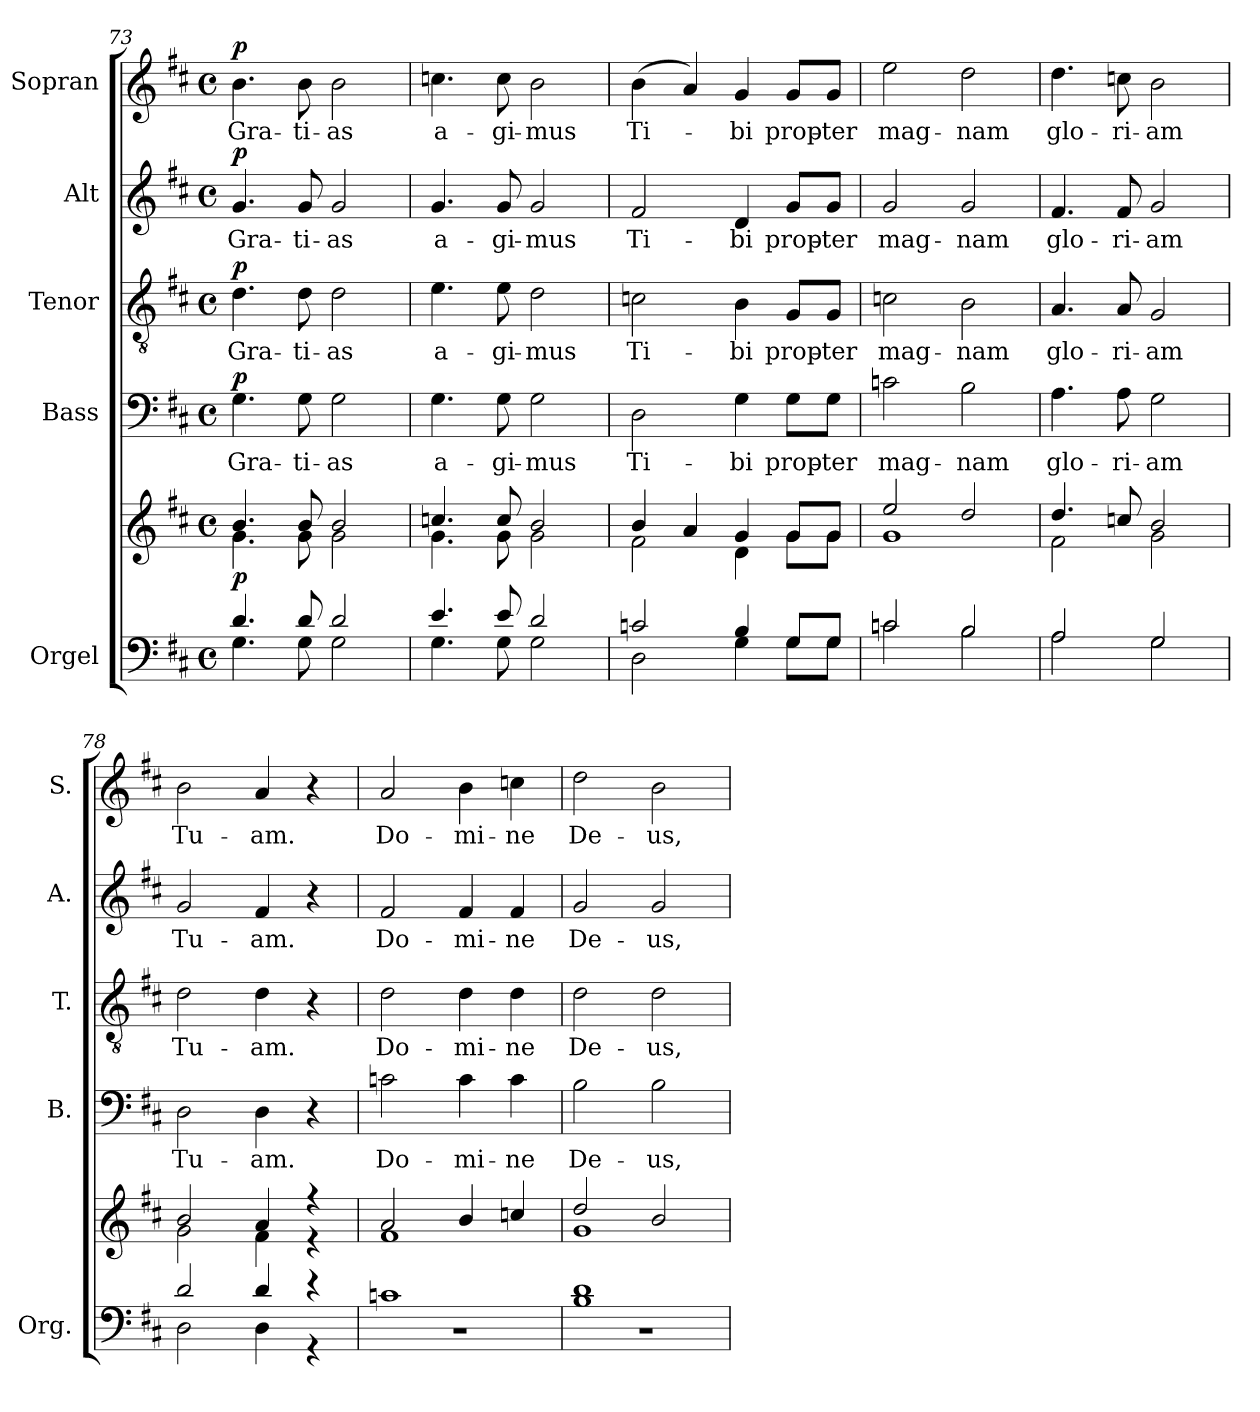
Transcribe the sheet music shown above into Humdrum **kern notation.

**kern	**kern	**dynam	**kern	**text	**dynam	**kern	**text	**dynam	**kern	**text	**dynam	**kern	**text	**dynam
*part5	*part5	*part5	*part4	*part4	*part4	*part3	*part3	*part3	*part2	*part2	*part2	*part1	*part1	*part1
*staff6	*staff5	*staff5/6	*staff4	*staff4	*staff4	*staff3	*staff3	*staff3	*staff2	*staff2	*staff2	*staff1	*staff1	*staff1
*I"Orgel	*	*	*I"Bass	*	*	*I"Tenor	*	*	*I"Alt	*	*	*I"Sopran	*	*
*I'Org.	*	*	*I'B.	*	*	*I'T.	*	*	*I'A.	*	*	*I'S.	*	*
*clefF4	*clefG2	*	*clefF4	*	*	*clefGv2	*	*	*clefG2	*	*	*clefG2	*	*
*k[f#c#]	*k[f#c#]	*	*k[f#c#]	*	*	*k[f#c#]	*	*	*k[f#c#]	*	*	*k[f#c#]	*	*
*D:	*D:	*	*D:	*	*	*D:	*	*	*D:	*	*	*D:	*	*
*M4/4	*M4/4	*	*M4/4	*	*	*M4/4	*	*	*M4/4	*	*	*M4/4	*	*
*met(c)	*met(c)	*	*met(c)	*	*	*met(c)	*	*	*met(c)	*	*	*met(c)	*	*
=73	=73	=73	=73	=73	=73	=73	=73	=73	=73	=73	=73	=73	=73	=73
*^	*^	*	*	*	*	*	*	*	*	*	*	*	*	*
!	!	!	!	!LO:DY:b	!	!LO:LY:b	!LO:DY:a	!	!LO:LY:b	!LO:DY:a	!	!LO:LY:b	!LO:DY:a	!	!LO:LY:b	!LO:DY:a
4.d/	4.G\	4.b/	4.g\	p	4.G\	Gra-	p	4.d\	Gra-	p	4.g/	Gra-	p	4.b\	Gra-	p
!	!	!	!	!	!	!LO:LY:b	!	!	!LO:LY:b	!	!	!LO:LY:b	!	!	!LO:LY:b	!
8d/	8G\	8b/	8g\	.	8G\	-ti-	.	8d\	-ti-	.	8g/	-ti-	.	8b\	-ti-	.
!	!	!	!	!	!	!LO:LY:b	!	!	!LO:LY:b	!	!	!LO:LY:b	!	!	!LO:LY:b	!
2d/	2G\	2b/	2g\	.	2G\	-as	.	2d\	-as	.	2g/	-as	.	2b\	-as	.
=74	=74	=74	=74	=74	=74	=74	=74	=74	=74	=74	=74	=74	=74	=74	=74	=74
!	!	!	!	!	!	!LO:LY:b	!	!	!LO:LY:b	!	!	!LO:LY:b	!	!	!LO:LY:b	!
4.e/	4.G\	4.ccn/	4.g\	.	4.G\	a-	.	4.e\	a-	.	4.g/	a-	.	4.ccn\	a-	.
!	!	!	!	!	!	!LO:LY:b	!	!	!LO:LY:b	!	!	!LO:LY:b	!	!	!LO:LY:b	!
8e/	8G\	8cc/	8g\	.	8G\	-gi-	.	8e\	-gi-	.	8g/	-gi-	.	8cc\	-gi-	.
!	!	!	!	!	!	!LO:LY:b	!	!	!LO:LY:b	!	!	!LO:LY:b	!	!	!LO:LY:b	!
2d/	2G\	2b/	2g\	.	2G\	-mus	.	2d\	-mus	.	2g/	-mus	.	2b\	-mus	.
=75	=75	=75	=75	=75	=75	=75	=75	=75	=75	=75	=75	=75	=75	=75	=75	=75
!	!	!	!	!	!	!LO:LY:b	!	!	!LO:LY:b	!	!	!LO:LY:b	!	!	!LO:LY:b	!
2cn/	2D\	4b/	2f#\	.	2D\	Ti-	.	2cn\	Ti-	.	2f#/	Ti-	.	(>4b\	Ti-	.
.	.	4a/	.	.	.	.	.	.	.	.	.	.	.	4a/)	.	.
!	!	!	!	!	!	!LO:LY:b	!	!	!LO:LY:b	!	!	!LO:LY:b	!	!	!LO:LY:b	!
4B/	4G\	4g/	4d\	.	4G\	-bi	.	4B\	-bi	.	4d/	-bi	.	4g/	-bi	.
!	!	!	!	!	!	!LO:LY:b	!	!	!LO:LY:b	!	!	!LO:LY:b	!	!	!LO:LY:b	!
8G/L	8G\L	8g/L	8g\L	.	8G\L	prop-	.	8G/L	prop-	.	8g/L	prop-	.	8g/L	prop-	.
!	!	!	!	!	!	!LO:LY:b	!	!	!LO:LY:b	!	!	!LO:LY:b	!	!	!LO:LY:b	!
8G/J	8G\J	8g/J	8g\J	.	8G\J	-ter	.	8G/J	-ter	.	8g/J	-ter	.	8g/J	-ter	.
=76	=76	=76	=76	=76	=76	=76	=76	=76	=76	=76	=76	=76	=76	=76	=76	=76
!	!	!	!	!	!	!LO:LY:b	!	!	!LO:LY:b	!	!	!LO:LY:b	!	!	!LO:LY:b	!
2cn/	2c\	2ee/	1g	.	2cn\	mag-	.	2cn\	mag-	.	2g/	mag-	.	2ee\	mag-	.
!	!	!	!	!	!	!LO:LY:b	!	!	!LO:LY:b	!	!	!LO:LY:b	!	!	!LO:LY:b	!
2B/	2B\	2dd/	.	.	2B\	-nam	.	2B\	-nam	.	2g/	-nam	.	2dd\	-nam	.
!!LO:LB:g=z
=77	=77	=77	=77	=77	=77	=77	=77	=77	=77	=77	=77	=77	=77	=77	=77	=77
!	!	!	!	!	!	!LO:LY:b	!	!	!LO:LY:b	!	!	!LO:LY:b	!	!	!LO:LY:b	!
2A/	2A\	4.dd/	2f#\	.	4.A\	glo-	.	4.A/	glo-	.	4.f#/	glo-	.	4.dd\	glo-	.
!	!	!	!	!	!	!LO:LY:b	!	!	!LO:LY:b	!	!	!LO:LY:b	!	!	!LO:LY:b	!
.	.	8ccn/	.	.	8A\	-ri-	.	8A/	-ri-	.	8f#/	-ri-	.	8ccn\	-ri-	.
!	!	!	!	!	!	!LO:LY:b	!	!	!LO:LY:b	!	!	!LO:LY:b	!	!	!LO:LY:b	!
2G/	2G\	2b/	2g\	.	2G\	-am	.	2G/	-am	.	2g/	-am	.	2b\	-am	.
=78	=78	=78	=78	=78	=78	=78	=78	=78	=78	=78	=78	=78	=78	=78	=78	=78
!	!	!	!	!	!	!LO:LY:b	!	!	!LO:LY:b	!	!	!LO:LY:b	!	!	!LO:LY:b	!
2d/	2D\	2b/	2g\	.	2D\	Tu-	.	2d\	Tu-	.	2g/	Tu-	.	2b\	Tu-	.
!	!	!	!	!	!	!LO:LY:b	!	!	!LO:LY:b	!	!	!LO:LY:b	!	!	!LO:LY:b	!
4d/	4D\	4a/	4f#\	.	4D\	-am.	.	4d\	-am.	.	4f#/	-am.	.	4a/	-am.	.
4r	4r	4r	4r	.	4r	.	.	4r	.	.	4r	.	.	4r	.	.
=79	=79	=79	=79	=79	=79	=79	=79	=79	=79	=79	=79	=79	=79	=79	=79	=79
!	!	!	!	!	!	!LO:LY:b	!	!	!LO:LY:b	!	!	!LO:LY:b	!	!	!LO:LY:b	!
1cn	1r	2a/	1f#	.	2cn\	Do-	.	2d\	Do-	.	2f#/	Do-	.	2a/	Do-	.
!	!	!	!	!	!	!LO:LY:b	!	!	!LO:LY:b	!	!	!LO:LY:b	!	!	!LO:LY:b	!
.	.	4b/	.	.	4c\	-mi-	.	4d\	-mi-	.	4f#/	-mi-	.	4b\	-mi-	.
!	!	!	!	!	!	!LO:LY:b	!	!	!LO:LY:b	!	!	!LO:LY:b	!	!	!LO:LY:b	!
.	.	4ccn/	.	.	4c\	-ne	.	4d\	-ne	.	4f#/	-ne	.	4ccn\	-ne	.
=80	=80	=80	=80	=80	=80	=80	=80	=80	=80	=80	=80	=80	=80	=80	=80	=80
!	!	!	!	!	!	!LO:LY:b	!	!	!LO:LY:b	!	!	!LO:LY:b	!	!	!LO:LY:b	!
1B 1d	1r	2dd/	1g	.	2B\	De-	.	2d\	De-	.	2g/	De-	.	2dd\	De-	.
!	!	!	!	!	!	!LO:LY:b	!	!	!LO:LY:b	!	!	!LO:LY:b	!	!	!LO:LY:b	!
.	.	2b/	.	.	2B\	-us,	.	2d\	-us,	.	2g/	-us,	.	2b\	-us,	.
*v	*v	*	*	*	*	*	*	*	*	*	*	*	*	*	*	*
*	*v	*v	*	*	*	*	*	*	*	*	*	*	*	*	*
=	=	=	=	=	=	=	=	=	=	=	=	=	=	=
*-	*-	*-	*-	*-	*-	*-	*-	*-	*-	*-	*-	*-	*-	*-
